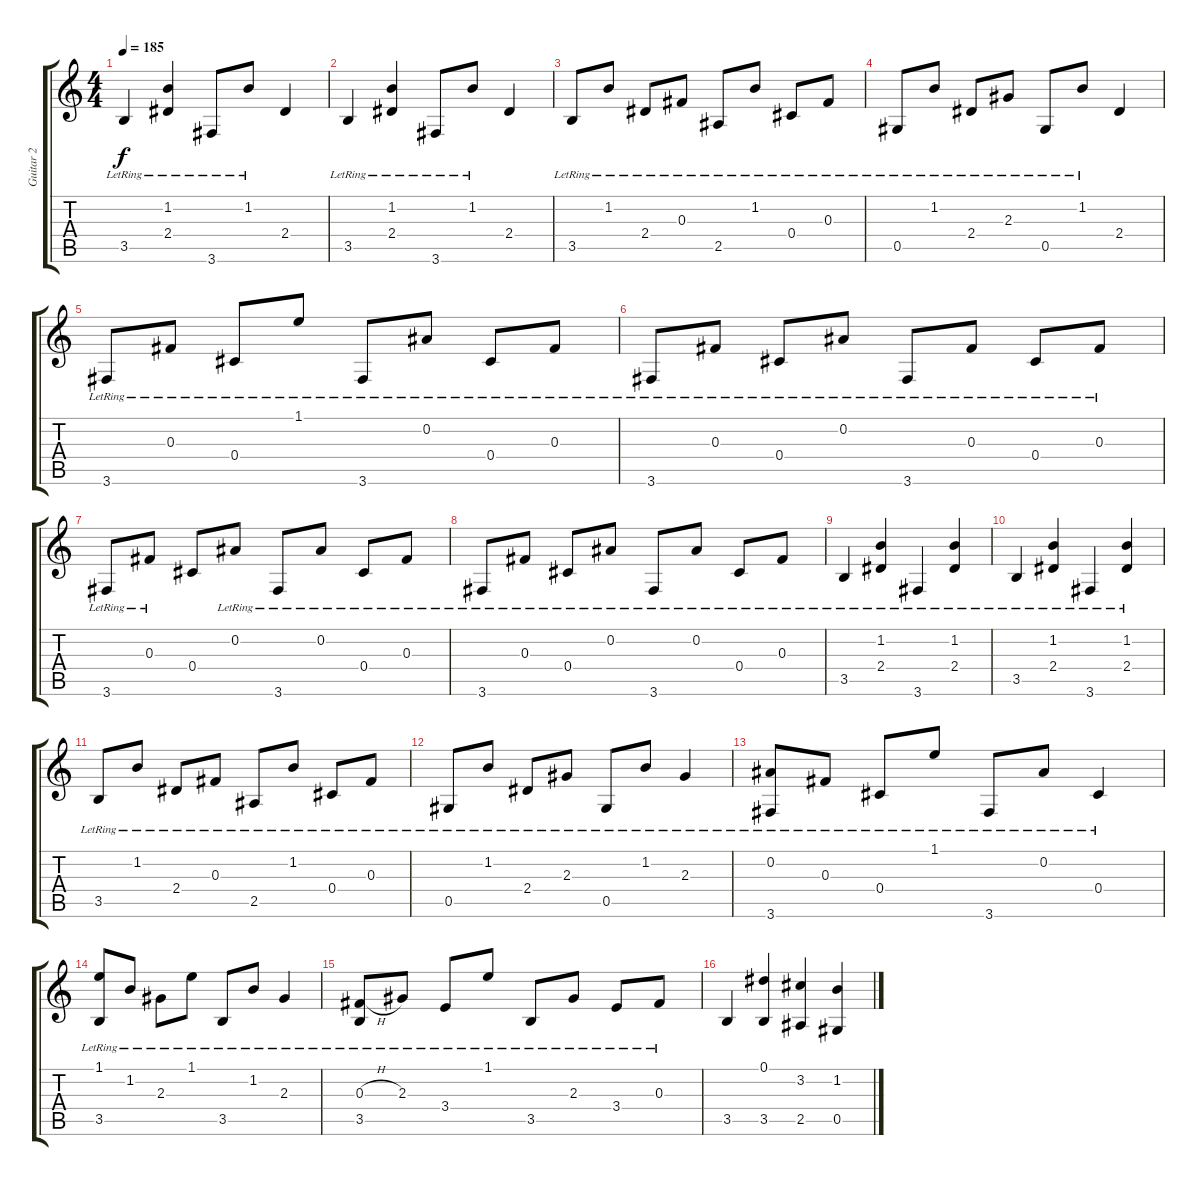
\track ("Guitar 2" "Guitar 2") {instrument acousticguitarsteel}
\staff {score tabs}
\tuning (Eb4 Bb3 Gb3 Db3 Ab2 Eb2) {hide}
\ts (4 4)
\tempo 185
\clef g2
\ks c
3.5{lr}.4{dy f} (1.2{lr} 2.4{lr}).4 3.6{lr}.8 1.2{lr}.8 2.4.4 |
3.5{lr}.4 (1.2{lr} 2.4{lr}).4 3.6{lr}.8 1.2{lr}.8 2.4.4 |
3.5{lr}.8 1.2{lr}.8 2.4{lr}.8 0.3{lr}.8 2.5{lr}.8 1.2{lr}.8 0.4{lr}.8 0.3{lr}.8 |
0.5{lr}.8 1.2{lr}.8 2.4{lr}.8 2.3{lr}.8 0.5{lr}.8 1.2{lr}.8 2.4.4 |
3.6{lr}.8 0.3{lr}.8 0.4{lr}.8 1.1{lr}.8 3.6{lr}.8 0.2{lr}.8 0.4{lr}.8 0.3{lr}.8 |
3.6{lr}.8 0.3{lr}.8 0.4{lr}.8 0.2{lr}.8 3.6{lr}.8 0.3{lr}.8 0.4{lr}.8 0.3{lr}.8 |
3.6{lr}.8 0.3{lr}.8 0.4.8 0.2{lr}.8 3.6{lr}.8 0.2{lr}.8 0.4{lr}.8 0.3{lr}.8 |
3.6{lr}.8 0.3{lr}.8 0.4{lr}.8 0.2{lr}.8 3.6{lr}.8 0.2{lr}.8 0.4{lr}.8 0.3{lr}.8 |
3.5{lr}.4 (1.2{lr} 2.4{lr}).4 3.6{lr}.4 (1.2{lr} 2.4{lr}).4 |
3.5{lr}.4 (1.2{lr} 2.4{lr}).4 3.6{lr}.4 (1.2{lr} 2.4{lr}).4 |
3.5{lr}.8 1.2{lr}.8 2.4{lr}.8 0.3{lr}.8 2.5{lr}.8 1.2{lr}.8 0.4{lr}.8 0.3{lr}.8 |
0.5{lr}.8 1.2{lr}.8 2.4{lr}.8 2.3{lr}.8 0.5{lr}.8 1.2{lr}.8 2.3{lr}.4 |
(0.2{lr} 3.6{lr}).8 0.3{lr}.8 0.4{lr}.8 1.1{lr}.8 3.6{lr}.8 0.2{lr}.8 0.4{lr}.4 |
(1.1{lr} 3.5{lr}).8 1.2{lr}.8 2.3{lr}.8 1.1{lr}.8 3.5{lr}.8 1.2{lr}.8 2.3{lr}.4 |
(0.3{h} 3.5{lr}).8 2.3{lr}.8 3.4{lr}.8 1.1{lr}.8 3.5{lr}.8 2.3{lr}.8 3.4{lr}.8 0.3{lr}.8 |
3.5.4 (0.1 3.5).4 (3.2 2.5).4 (1.2 0.5).4
